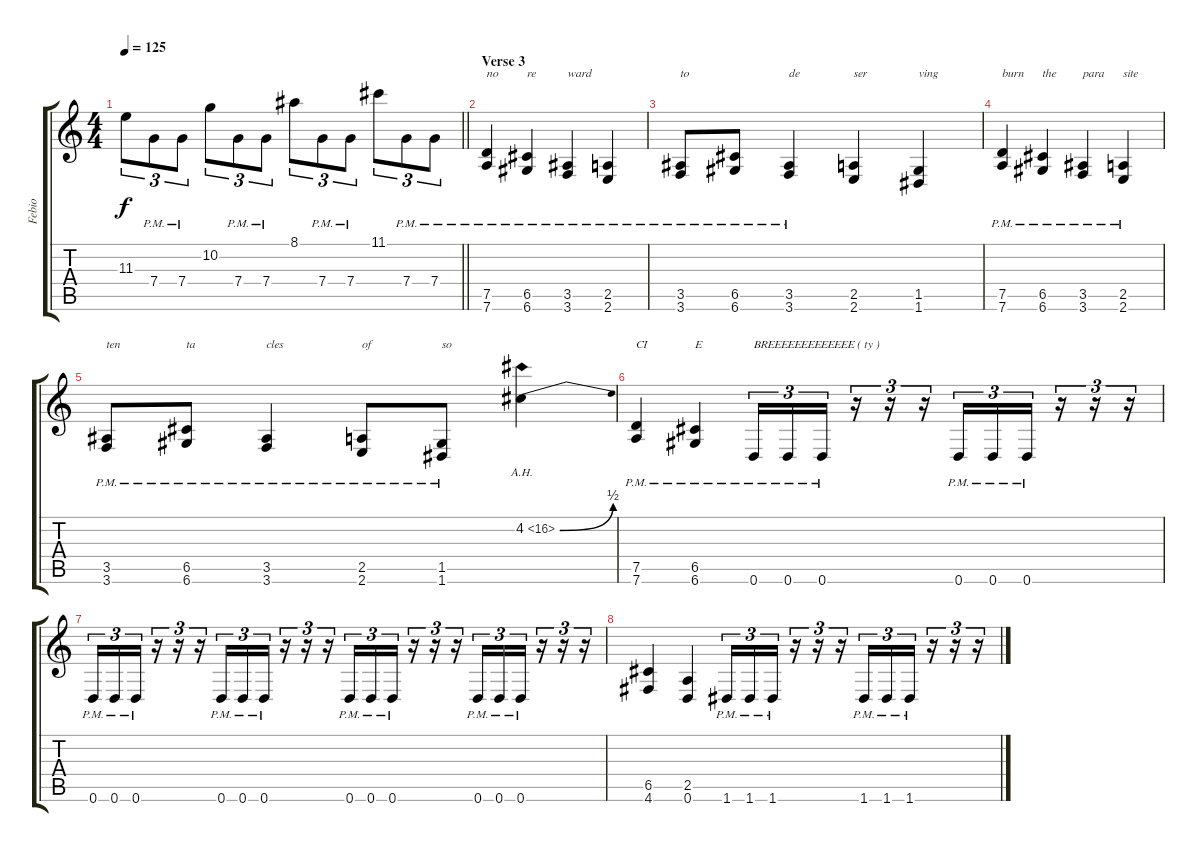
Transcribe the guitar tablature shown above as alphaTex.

\track ("Febio" "Febio") {instrument distortionguitar}
\staff {score tabs}
\tuning (D4 A3 F3 C3 G2 D2) {hide}
\ts (4 4)
\tempo 125
\clef g2
\barLineRight lightlight
\ks c
11.3.8{tu (3 2) dy f} 7.4{pm}.8{tu (3 2)} 7.4{pm}.8{tu (3 2)} 10.2.8{tu (3 2)} 7.4{pm}.8{tu (3 2)} 7.4{pm}.8{tu (3 2)} 8.1.8{tu (3 2)} 7.4{pm}.8{tu (3 2)} 7.4{pm}.8{tu (3 2)} 11.1.8{tu (3 2)} 7.4{pm}.8{tu (3 2)} 7.4{pm}.8{tu (3 2)} |
\section ("" "Verse 3")
(7.5{pm} 7.6{pm}).4{txt "no"} (6.5{pm} 6.6{pm}).4{txt "re"} (3.5{pm} 3.6{pm}).4{txt "ward"} (2.5{pm} 2.6{pm}).4 |
(3.5{pm} 3.6{pm}).8{txt "to"} (6.5{pm} 6.6{pm}).8 (3.5{pm} 3.6{pm}).4{txt "de"} (2.5 2.6).4{txt "ser"} (1.5 1.6).4{txt "ving"} |
(7.5{pm} 7.6{pm}).4{txt "burn"} (6.5{pm} 6.6{pm}).4{txt "the"} (3.5{pm} 3.6{pm}).4{txt "para"} (2.5{pm} 2.6{pm}).4{txt "site"} |
(3.5{pm} 3.6{pm}).8{txt "ten"} (6.5{pm} 6.6{pm}).8{txt "ta"} (3.5{pm} 3.6{pm}).4{txt "cles"} (2.5{pm} 2.6{pm}).8{txt "of"} (1.5{pm} 1.6{pm}).8{txt "so"} 4.2{be (bend 0 0 60 2) ah 12}.4 |
(7.5{pm} 7.6{pm}).4{txt "CI"} (6.5{pm} 6.6{pm}).4{txt "E"} 0.6{pm}.16{tu (3 2) txt "BREEEEEEEEEEEEE ( ty )"} 0.6{pm}.16{tu (3 2)} 0.6{pm}.16{tu (3 2)} r.16{tu (3 2)} r.16{tu (3 2)} r.16{tu (3 2)} 0.6{pm}.16{tu (3 2)} 0.6{pm}.16{tu (3 2)} 0.6{pm}.16{tu (3 2)} r.16{tu (3 2)} r.16{tu (3 2)} r.16{tu (3 2)} |
0.6{pm}.16{tu (3 2)} 0.6{pm}.16{tu (3 2)} 0.6{pm}.16{tu (3 2)} r.16{tu (3 2)} r.16{tu (3 2)} r.16{tu (3 2)} 0.6{pm}.16{tu (3 2)} 0.6{pm}.16{tu (3 2)} 0.6{pm}.16{tu (3 2)} r.16{tu (3 2)} r.16{tu (3 2)} r.16{tu (3 2)} 0.6{pm}.16{tu (3 2)} 0.6{pm}.16{tu (3 2)} 0.6{pm}.16{tu (3 2)} r.16{tu (3 2)} r.16{tu (3 2)} r.16{tu (3 2)} 0.6{pm}.16{tu (3 2)} 0.6{pm}.16{tu (3 2)} 0.6{pm}.16{tu (3 2)} r.16{tu (3 2)} r.16{tu (3 2)} r.16{tu (3 2)} |
(6.5 4.6).4 (2.5 0.6).4 1.6{pm}.16{tu (3 2)} 1.6{pm}.16{tu (3 2)} 1.6{pm}.16{tu (3 2)} r.16{tu (3 2)} r.16{tu (3 2)} r.16{tu (3 2)} 1.6{pm}.16{tu (3 2)} 1.6{pm}.16{tu (3 2)} 1.6{pm}.16{tu (3 2)} r.16{tu (3 2)} r.16{tu (3 2)} r.16{tu (3 2)}
